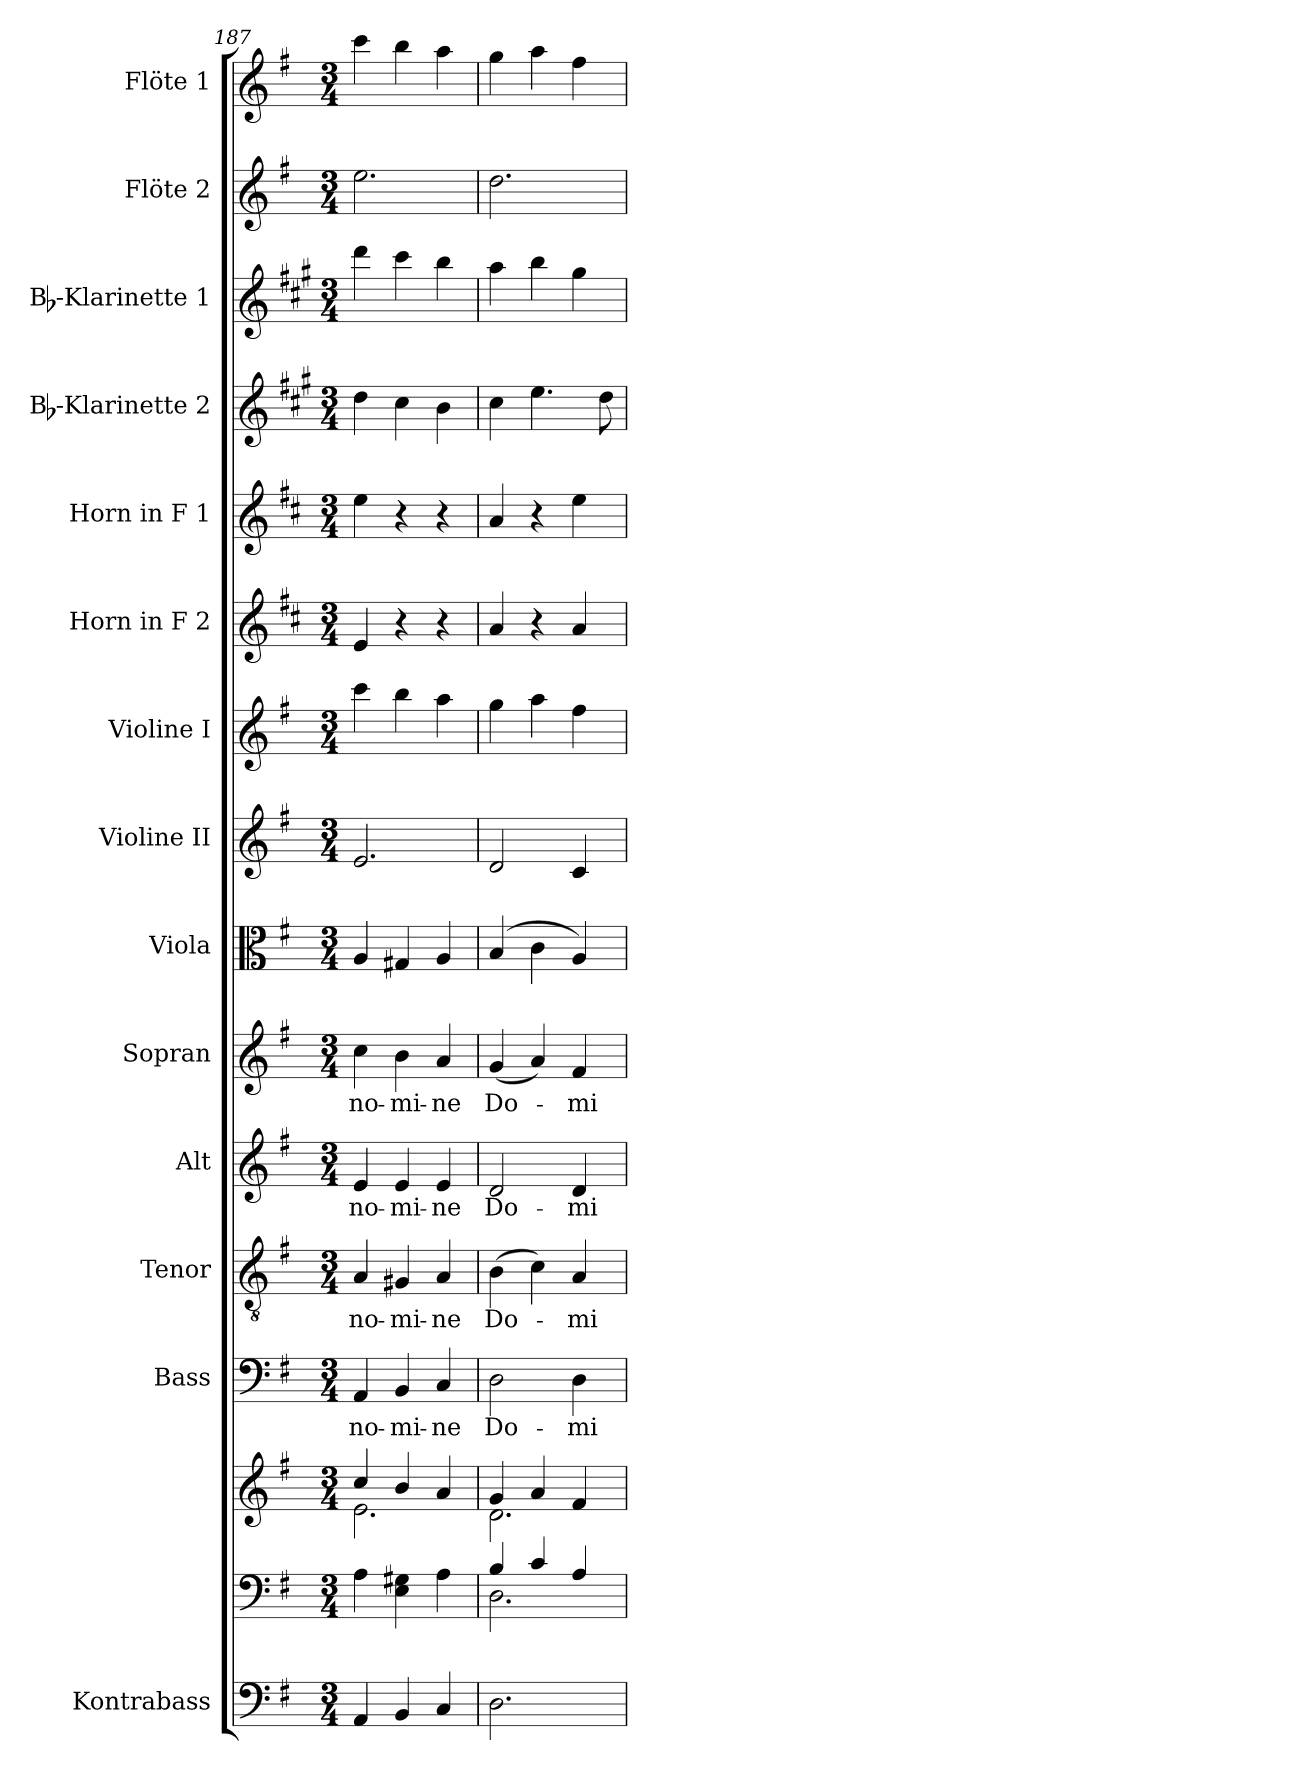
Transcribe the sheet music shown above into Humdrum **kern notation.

**kern	**kern	**kern	**kern	**text	**kern	**text	**kern	**text	**kern	**text	**kern	**kern	**kern	**kern	**kern	**kern	**kern	**kern	**kern
*part15	*part14	*part14	*part13	*part13	*part12	*part12	*part11	*part11	*part10	*part10	*part9	*part8	*part7	*part6	*part5	*part4	*part3	*part2	*part1
*staff16	*staff15	*staff14	*staff13	*staff13	*staff12	*staff12	*staff11	*staff11	*staff10	*staff10	*staff9	*staff8	*staff7	*staff6	*staff5	*staff4	*staff3	*staff2	*staff1
*I"Kontrabass	*	*	*I"Bass	*	*I"Tenor	*	*I"Alt	*	*I"Sopran	*	*I"Viola	*I"Violine II	*I"Violine I	*I"Horn in F 2	*I"Horn in F 1	*I"Bb-Klarinette 2	*I"Bb-Klarinette 1	*I"Flöte 2	*I"Flöte 1
*I'Kb.	*	*	*I'B.	*	*I'T.	*	*I'A.	*	*I'S.	*	*I'Vla.	*I'Vl. II	*I'Vl. I	*I'Horn 2	*I'Horn 1	*I'Bb Kl. 2	*I'Bb Kl. 1	*I'Fl. 2	*I'Fl. 1
*clefF4	*clefF4	*clefG2	*clefF4	*	*clefGv2	*	*clefG2	*	*clefG2	*	*clefC3	*clefG2	*clefG2	*clefG2	*clefG2	*clefG2	*clefG2	*clefG2	*clefG2
*ITrd7c12	*	*	*	*	*	*	*	*	*	*	*	*	*	*ITrd4c7	*ITrd4c7	*ITrd1c2	*ITrd1c2	*	*
*k[f#]	*k[f#]	*k[f#]	*k[f#]	*	*k[f#]	*	*k[f#]	*	*k[f#]	*	*k[f#]	*k[f#]	*k[f#]	*k[f#]	*k[f#]	*k[f#]	*k[f#]	*k[f#]	*k[f#]
*G:	*G:	*G:	*G:	*	*G:	*	*G:	*	*G:	*	*G:	*G:	*G:	*G:	*G:	*G:	*G:	*G:	*G:
*M3/4	*M3/4	*M3/4	*M3/4	*	*M3/4	*	*M3/4	*	*M3/4	*	*M3/4	*M3/4	*M3/4	*M3/4	*M3/4	*M3/4	*M3/4	*M3/4	*M3/4
=187	=187	=187	=187	=187	=187	=187	=187	=187	=187	=187	=187	=187	=187	=187	=187	=187	=187	=187	=187
*	*	*^	*	*	*	*	*	*	*	*	*	*	*	*	*	*	*	*	*
!	!	!	!	!	!LO:LY:b	!	!LO:LY:b	!	!LO:LY:b	!	!LO:LY:b	!	!	!	!	!	!	!	!	!
4AAA/	4A\	4cc/	2.e\	4AA/	no-	4A/	no-	4e/	no-	4cc\	no-	4A/	2.e/	4ccc\	4A/	4a\	4cc\	4ccc\	2.ee\	4ccc\
!	!	!	!	!	!LO:LY:b	!	!LO:LY:b	!	!LO:LY:b	!	!LO:LY:b	!	!	!	!	!	!	!	!	!
4BBB/	4E\ 4G#X\	4b/	.	4BB/	-mi-	4G#X/	-mi-	4e/	-mi-	4b\	-mi-	4G#X/	.	4bb\	4r	4r	4b\	4bb\	.	4bb\
!	!	!	!	!	!LO:LY:b	!	!LO:LY:b	!	!LO:LY:b	!	!LO:LY:b	!	!	!	!	!	!	!	!	!
4CC/	4A\	4a/	.	4C/	-ne	4A/	-ne	4e/	-ne	4a/	-ne	4A/	.	4aa\	4r	4r	4a\	4aa\	.	4aa\
=188	=188	=188	=188	=188	=188	=188	=188	=188	=188	=188	=188	=188	=188	=188	=188	=188	=188	=188	=188	=188
*	*^	*	*	*	*	*	*	*	*	*	*	*	*	*	*	*	*	*	*	*
!	!	!	!	!	!	!LO:LY:b	!	!LO:LY:b	!	!LO:LY:b	!	!LO:LY:b	!	!	!	!	!	!	!	!	!
2.DD\	4B/	2.D\	4g/	2.d\	2D\	Do-	(>4B\	Do-	2d/	Do-	(<4g/	Do-	(4B/	2d/	4gg\	4d/	4d/	4b\	4gg\	2.dd\	4gg\
.	4c/	.	4a/	.	.	.	4c\)	.	.	.	4a/)	.	4c\	.	4aa\	4r	4r	4.dd\	4aa\	.	4aa\
!	!	!	!	!	!	!LO:LY:b	!	!LO:LY:b	!	!LO:LY:b	!	!LO:LY:b	!	!	!	!	!	!	!	!	!
.	4A/	.	4f#/	.	4D\	-mi-	4A/	-mi-	4d/	-mi-	4f#/	-mi-	4A/)	4c/	4ff#\	4d/	4a\	.	4ff#\	.	4ff#\
.	.	.	.	.	.	.	.	.	.	.	.	.	.	.	.	.	.	8cc\	.	.	.
*	*v	*v	*	*	*	*	*	*	*	*	*	*	*	*	*	*	*	*	*	*	*
*	*	*v	*v	*	*	*	*	*	*	*	*	*	*	*	*	*	*	*	*	*
=	=	=	=	=	=	=	=	=	=	=	=	=	=	=	=	=	=	=	=
*-	*-	*-	*-	*-	*-	*-	*-	*-	*-	*-	*-	*-	*-	*-	*-	*-	*-	*-	*-
